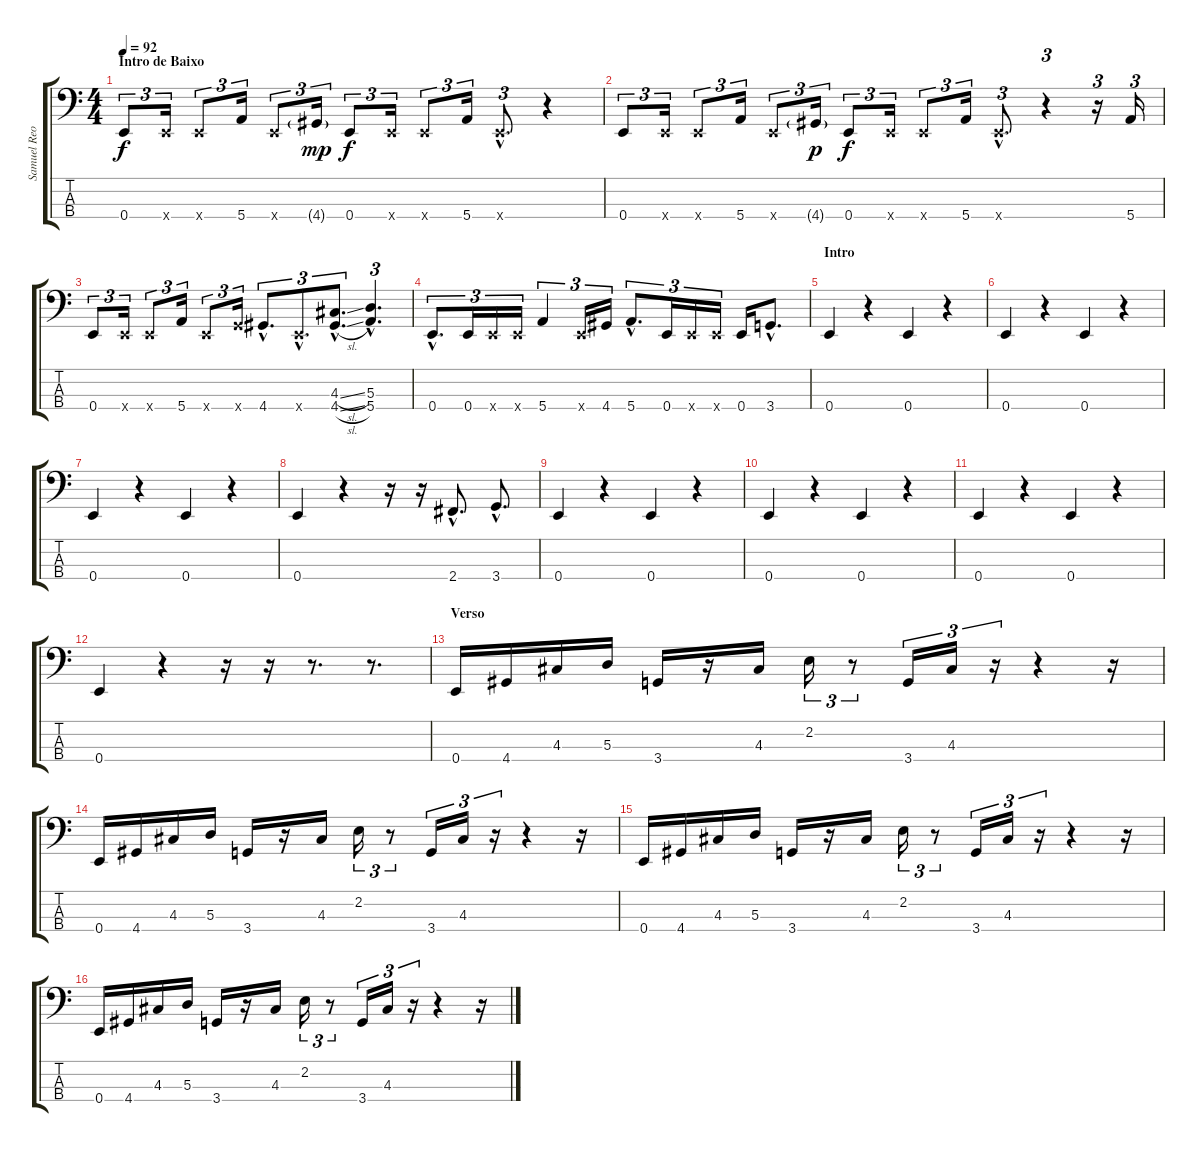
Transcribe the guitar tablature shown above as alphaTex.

\track ("Samuel Reoli" "Samuel Reo") {instrument electricbassfinger}
\staff {score tabs}
\tuning (G2 D2 A1 E1) {hide}
\ts (4 4)
\section ("" "Intro de Baixo")
\tempo 92
\clef f4
\ks c
0.4.8{tu (3 2) dy f instrument slapbass1} 0.4{x}.16{tu (3 2)} 0.4{x}.8{tu (3 2)} 5.4.16{tu (3 2)} 0.4{x}.8{tu (3 2)} 4.4{g}.16{tu (3 2) dy mp} 0.4.8{tu (3 2) dy f} 0.4{x}.16{tu (3 2)} 0.4{x}.8{tu (3 2)} 5.4.16{tu (3 2)} 0.4{hac x}.8{d tu (3 2)} r.4 |
0.4.8{tu (3 2)} 0.4{x}.16{tu (3 2)} 0.4{x}.8{tu (3 2)} 5.4.16{tu (3 2)} 0.4{x}.8{tu (3 2)} 4.4{g}.16{tu (3 2) dy p} 0.4.8{tu (3 2) dy f} 0.4{x}.16{tu (3 2)} 0.4{x}.8{tu (3 2)} 5.4.16{tu (3 2)} 0.4{hac x}.8{d tu (3 2)} r.4{tu (3 2)} r.16{tu (3 2)} 5.4.16{tu (3 2)} |
0.4.8{tu (3 2)} 0.4{x}.16{tu (3 2)} 0.4{x}.8{tu (3 2)} 5.4.16{tu (3 2)} 0.4{x}.8{tu (3 2)} 3.4{x}.16{tu (3 2)} 4.4{hac}.8{d tu (3 2)} 0.4{hac x}.8{d tu (3 2)} (4.3{sl hac} 4.4{sl hac}).8{d tu (3 2)} (5.3{hac} 5.4{hac}).4{d tu (3 2)} |
0.4{hac}.8{d tu (3 2)} 0.4.16{tu (3 2)} 0.4{x}.16{tu (3 2)} 0.4{x}.16{tu (3 2)} 5.4.4{tu (3 2)} 0.4{x}.16{tu (3 2)} 4.4.16{tu (3 2)} 5.4{hac}.8{d tu (3 2)} 0.4.16{tu (3 2)} 0.4{x}.16{tu (3 2)} 0.4{x}.16{tu (3 2)} 0.4.16 3.4{hac}.8{d} |
\section ("" "Intro")
0.4.4{instrument electricbassfinger} r.4 0.4.4 r.4 |
0.4.4 r.4 0.4.4 r.4 |
0.4.4 r.4 0.4.4 r.4 |
0.4.4 r.4 r.16 r.16 2.4{hac}.8{d} 3.4{hac}.8{d} |
0.4.4 r.4 0.4.4 r.4 |
0.4.4 r.4 0.4.4 r.4 |
0.4.4 r.4 0.4.4 r.4 |
0.4.4 r.4 r.16 r.16 r.8{d} r.8{d} |
\section ("" "Verso")
0.4.16 4.4.16 4.3.16 5.3.16 3.4.16 r.16 4.3.16 2.2.16{tu (3 2)} r.8{tu (3 2)} 3.4.16{tu (3 2)} 4.3.16{tu (3 2)} r.16{tu (3 2)} r.4 r.16 |
0.4.16 4.4.16 4.3.16 5.3.16 3.4.16 r.16 4.3.16 2.2.16{tu (3 2)} r.8{tu (3 2)} 3.4.16{tu (3 2)} 4.3.16{tu (3 2)} r.16{tu (3 2)} r.4 r.16 |
0.4.16 4.4.16 4.3.16 5.3.16 3.4.16 r.16 4.3.16 2.2.16{tu (3 2)} r.8{tu (3 2)} 3.4.16{tu (3 2)} 4.3.16{tu (3 2)} r.16{tu (3 2)} r.4 r.16 |
0.4.16 4.4.16 4.3.16 5.3.16 3.4.16 r.16 4.3.16 2.2.16{tu (3 2)} r.8{tu (3 2)} 3.4.16{tu (3 2)} 4.3.16{tu (3 2)} r.16{tu (3 2)} r.4 r.16
